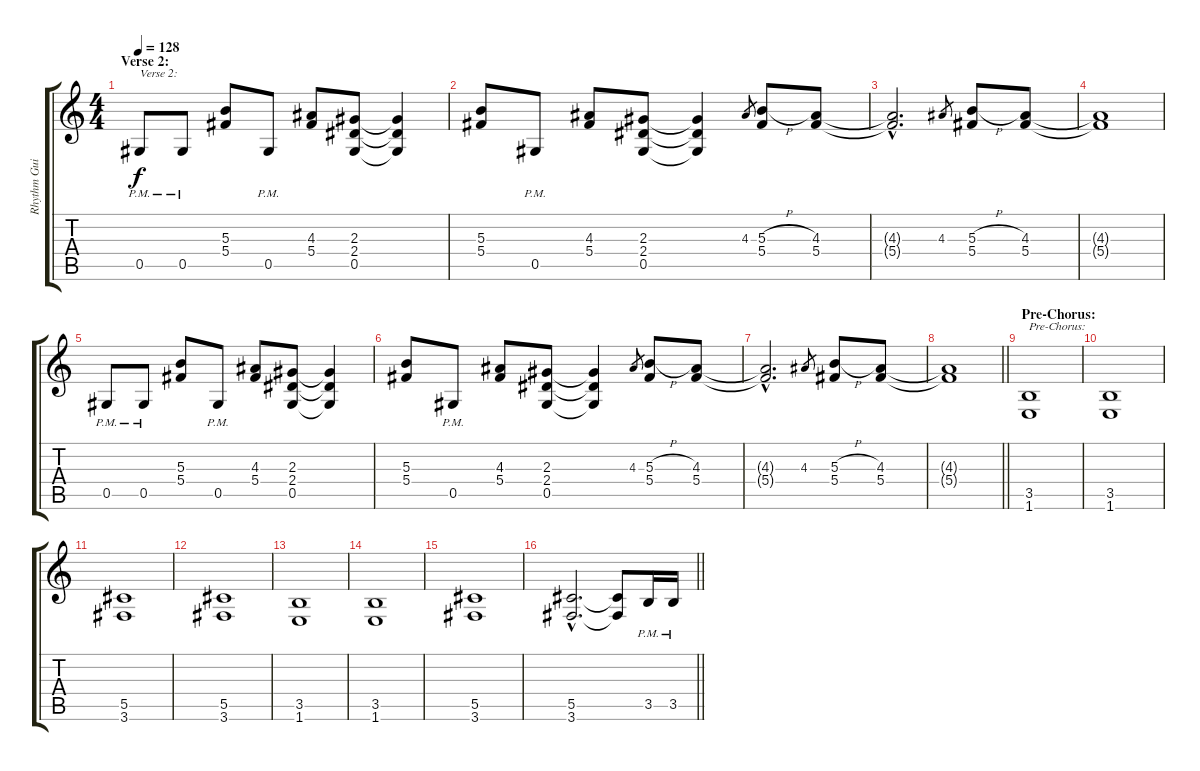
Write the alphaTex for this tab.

\track ("Rhythm Guitar" "Rhythm Gui") {instrument distortionguitar}
\staff {score tabs}
\tuning (Eb4 Bb3 Gb3 Db3 Ab2 Eb2) {hide}
\ts (4 4)
\section ("" "Verse 2:")
\tempo 128
\clef g2
\ks c
0.5{pm}.8{txt "Verse 2:" dy f} 0.5{pm}.8 (5.3 5.4).8 0.5{pm}.8 (4.3 5.4).8 (2.3 2.4 0.5).8 (2.3{t} 2.4{t} 0.5{t}).4 |
(5.3 5.4).8 0.5{pm}.8 (4.3 5.4).8 (2.3 2.4 0.5).8 (2.3{t} 2.4{t} 0.5{t}).4 4.3.8{gr} (5.3{h} 5.4).8 (4.3 5.4).8 |
(4.3{hac t} 5.4{hac t}).2{d} 4.3.8{gr} (5.3{h} 5.4).8 (4.3 5.4).8 |
(4.3{t} 5.4{t}).1 |
0.5{pm}.8 0.5{pm}.8 (5.3 5.4).8 0.5{pm}.8 (4.3 5.4).8 (2.3 2.4 0.5).8 (2.3{t} 2.4{t} 0.5{t}).4 |
(5.3 5.4).8 0.5{pm}.8 (4.3 5.4).8 (2.3 2.4 0.5).8 (2.3{t} 2.4{t} 0.5{t}).4 4.3.8{gr} (5.3{h} 5.4).8 (4.3 5.4).8 |
(4.3{hac t} 5.4{hac t}).2{d} 4.3.8{gr} (5.3{h} 5.4).8 (4.3 5.4).8 |
\barLineRight lightlight
(4.3{t} 5.4{t}).1 |
\section ("" "Pre-Chorus:")
(3.5 1.6).1{txt "Pre-Chorus:"} |
(3.5 1.6).1 |
(5.5 3.6).1 |
(5.5 3.6).1 |
(3.5 1.6).1 |
(3.5 1.6).1 |
(5.5 3.6).1 |
\barLineRight lightlight
(5.5{hac} 3.6{hac}).2{d} (5.5{t} 3.6{t}).8 3.5{pm}.16 3.5{pm}.16
